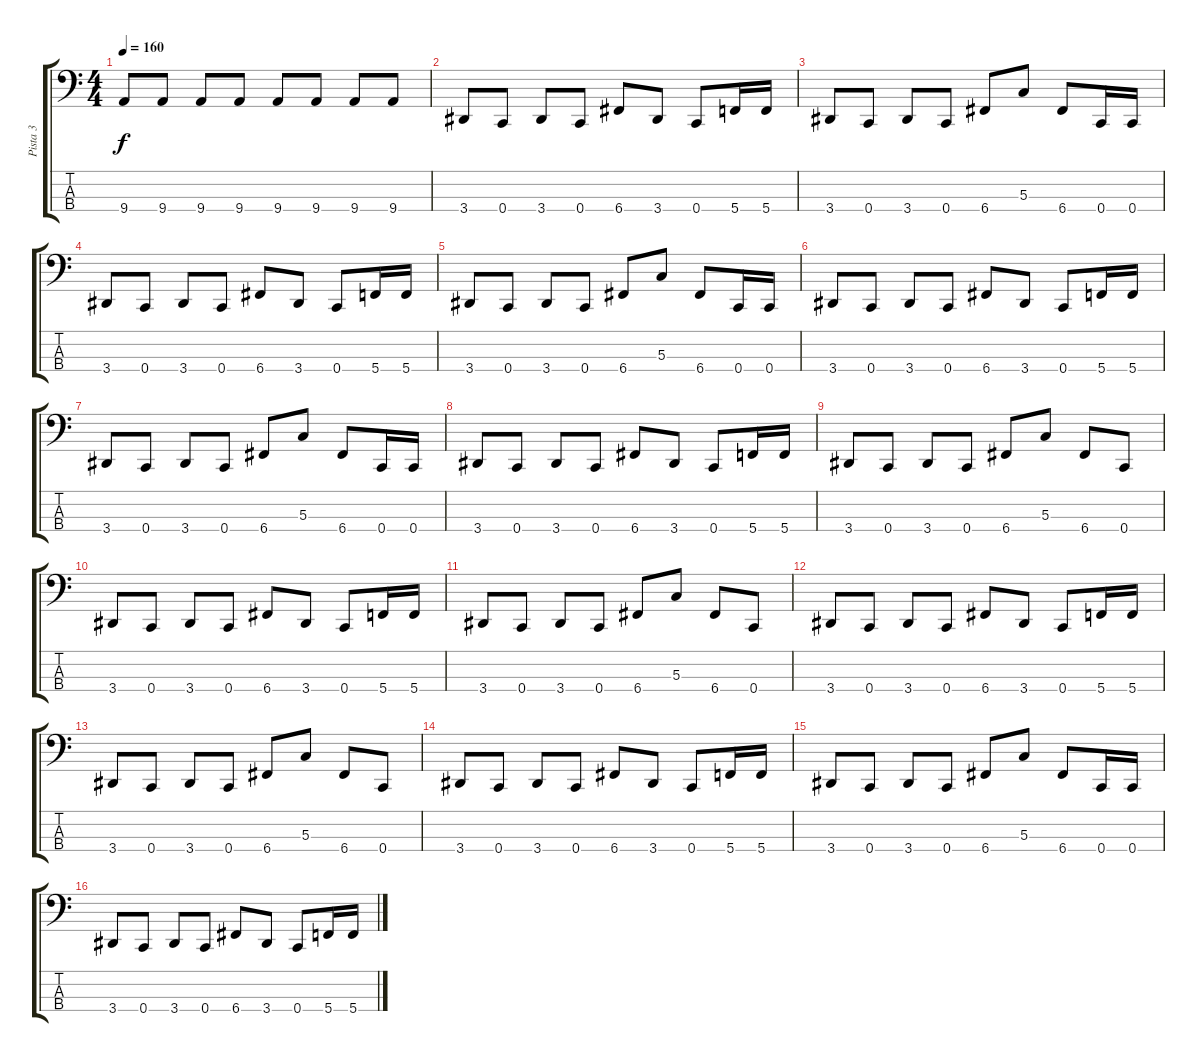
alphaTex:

\track ("Pista 3" "Pista 3") {instrument electricbassfinger}
\staff {score tabs}
\tuning (F2 C2 G1 C1) {hide}
\ts (4 4)
\tempo 160
\clef f4
\ks c
9.4.8{dy f} 9.4.8 9.4.8 9.4.8 9.4.8 9.4.8 9.4.8 9.4.8 |
3.4.8 0.4.8 3.4.8 0.4.8 6.4.8 3.4.8 0.4.8 5.4.16 5.4.16 |
3.4.8 0.4.8 3.4.8 0.4.8 6.4.8 5.3.8 6.4.8 0.4.16 0.4.16 |
3.4.8 0.4.8 3.4.8 0.4.8 6.4.8 3.4.8 0.4.8 5.4.16 5.4.16 |
3.4.8 0.4.8 3.4.8 0.4.8 6.4.8 5.3.8 6.4.8 0.4.16 0.4.16 |
3.4.8 0.4.8 3.4.8 0.4.8 6.4.8 3.4.8 0.4.8 5.4.16 5.4.16 |
3.4.8 0.4.8 3.4.8 0.4.8 6.4.8 5.3.8 6.4.8 0.4.16 0.4.16 |
3.4.8 0.4.8 3.4.8 0.4.8 6.4.8 3.4.8 0.4.8 5.4.16 5.4.16 |
3.4.8 0.4.8 3.4.8 0.4.8 6.4.8 5.3.8 6.4.8 0.4.8 |
3.4.8 0.4.8 3.4.8 0.4.8 6.4.8 3.4.8 0.4.8 5.4.16 5.4.16 |
3.4.8 0.4.8 3.4.8 0.4.8 6.4.8 5.3.8 6.4.8 0.4.8 |
3.4.8 0.4.8 3.4.8 0.4.8 6.4.8 3.4.8 0.4.8 5.4.16 5.4.16 |
3.4.8 0.4.8 3.4.8 0.4.8 6.4.8 5.3.8 6.4.8 0.4.8 |
3.4.8 0.4.8 3.4.8 0.4.8 6.4.8 3.4.8 0.4.8 5.4.16 5.4.16 |
3.4.8 0.4.8 3.4.8 0.4.8 6.4.8 5.3.8 6.4.8 0.4.16 0.4.16 |
3.4.8 0.4.8 3.4.8 0.4.8 6.4.8 3.4.8 0.4.8 5.4.16 5.4.16
